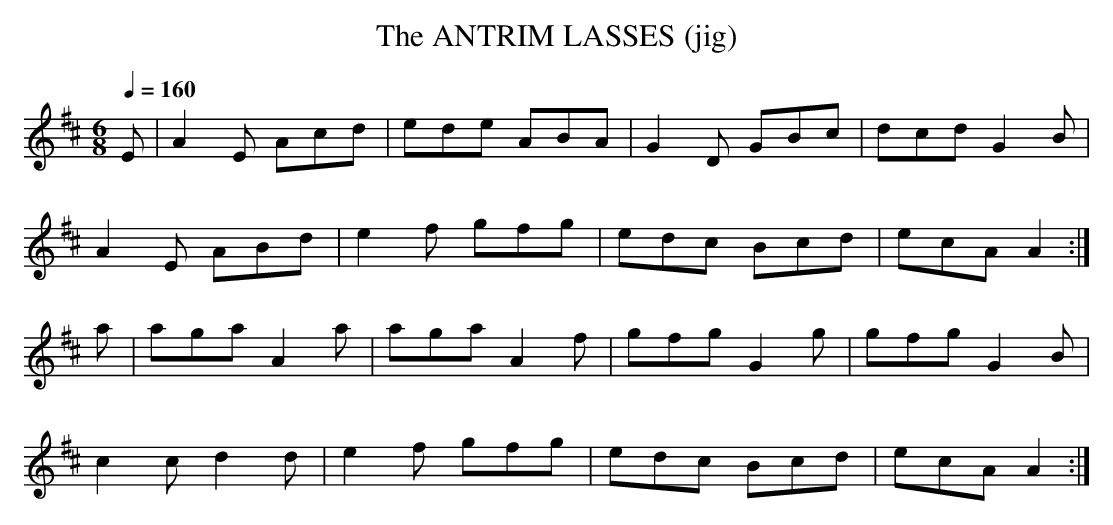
X:1
T:ANTRIM LASSES (jig), The
Q:1/4=160
M:6/8
L:1/8
K:Amix
E|A2E Acd|ede ABA|G2D GBc|dcd G2B|
A2E ABd|e2f gfg|edc Bcd|ecA A2 :|
a|aga A2a|aga A2f|gfg G2g|gfg G2B|
c2c d2d|e2f gfg|edc Bcd|ecA A2 :|
